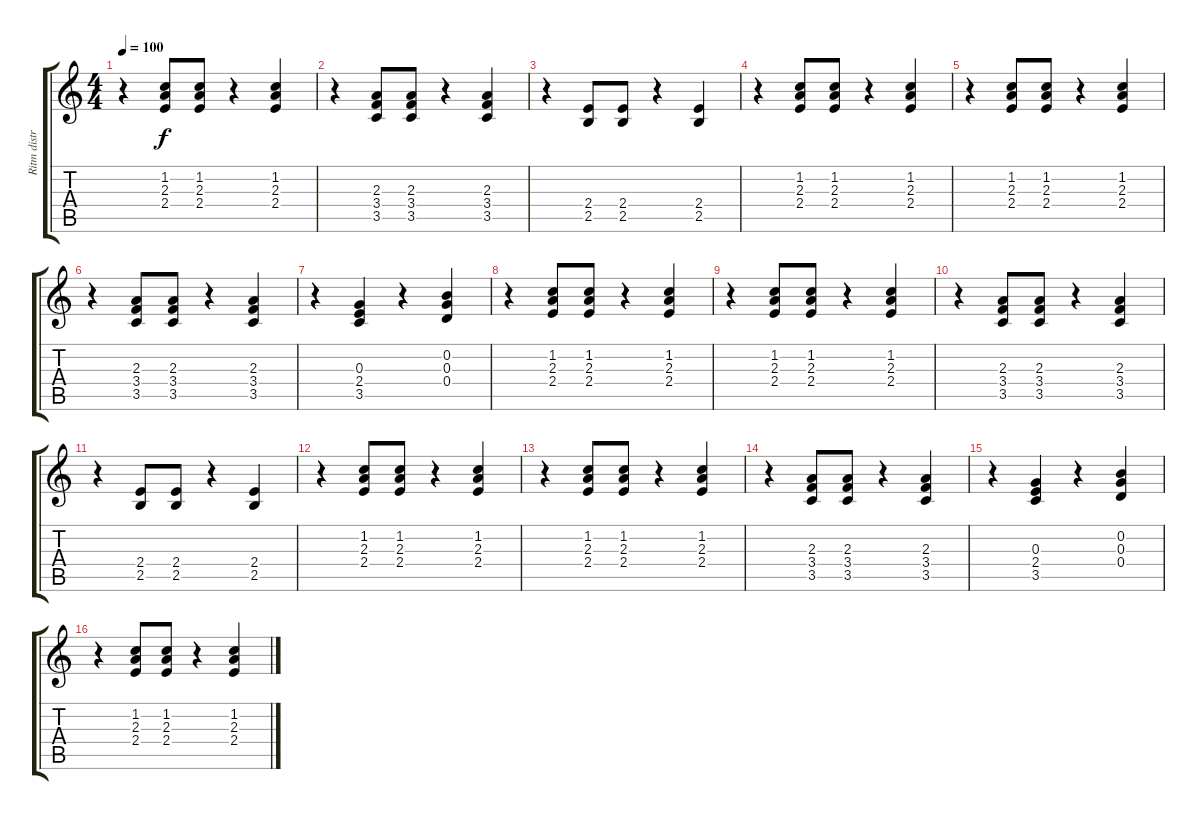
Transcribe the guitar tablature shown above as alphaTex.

\track ("Ritm distr2" "Ritm distr") {instrument overdrivenguitar}
\staff {score tabs}
\tuning (E4 B3 G3 D3 A2 E2) {hide}
\ts (4 4)
\tempo 100
\clef g2
\ks c
r.4{dy f} (1.2 2.3 2.4).8 (1.2 2.3 2.4).8 r.4 (1.2 2.3 2.4).4 |
r.4 (2.3 3.4 3.5).8 (2.3 3.4 3.5).8 r.4 (2.3 3.4 3.5).4 |
r.4 (2.4 2.5).8 (2.4 2.5).8 r.4 (2.4 2.5).4 |
r.4 (1.2 2.3 2.4).8 (1.2 2.3 2.4).8 r.4 (1.2 2.3 2.4).4 |
r.4 (1.2 2.3 2.4).8 (1.2 2.3 2.4).8 r.4 (1.2 2.3 2.4).4 |
r.4 (2.3 3.4 3.5).8 (2.3 3.4 3.5).8 r.4 (2.3 3.4 3.5).4 |
r.4 (0.3 2.4 3.5).4 r.4 (0.2 0.3 0.4).4 |
r.4 (1.2 2.3 2.4).8 (1.2 2.3 2.4).8 r.4 (1.2 2.3 2.4).4 |
r.4 (1.2 2.3 2.4).8 (1.2 2.3 2.4).8 r.4 (1.2 2.3 2.4).4 |
r.4 (2.3 3.4 3.5).8 (2.3 3.4 3.5).8 r.4 (2.3 3.4 3.5).4 |
r.4 (2.4 2.5).8 (2.4 2.5).8 r.4 (2.4 2.5).4 |
r.4 (1.2 2.3 2.4).8 (1.2 2.3 2.4).8 r.4 (1.2 2.3 2.4).4 |
r.4 (1.2 2.3 2.4).8 (1.2 2.3 2.4).8 r.4 (1.2 2.3 2.4).4 |
r.4 (2.3 3.4 3.5).8 (2.3 3.4 3.5).8 r.4 (2.3 3.4 3.5).4 |
r.4 (0.3 2.4 3.5).4 r.4 (0.2 0.3 0.4).4 |
r.4 (1.2 2.3 2.4).8 (1.2 2.3 2.4).8 r.4 (1.2 2.3 2.4).4
